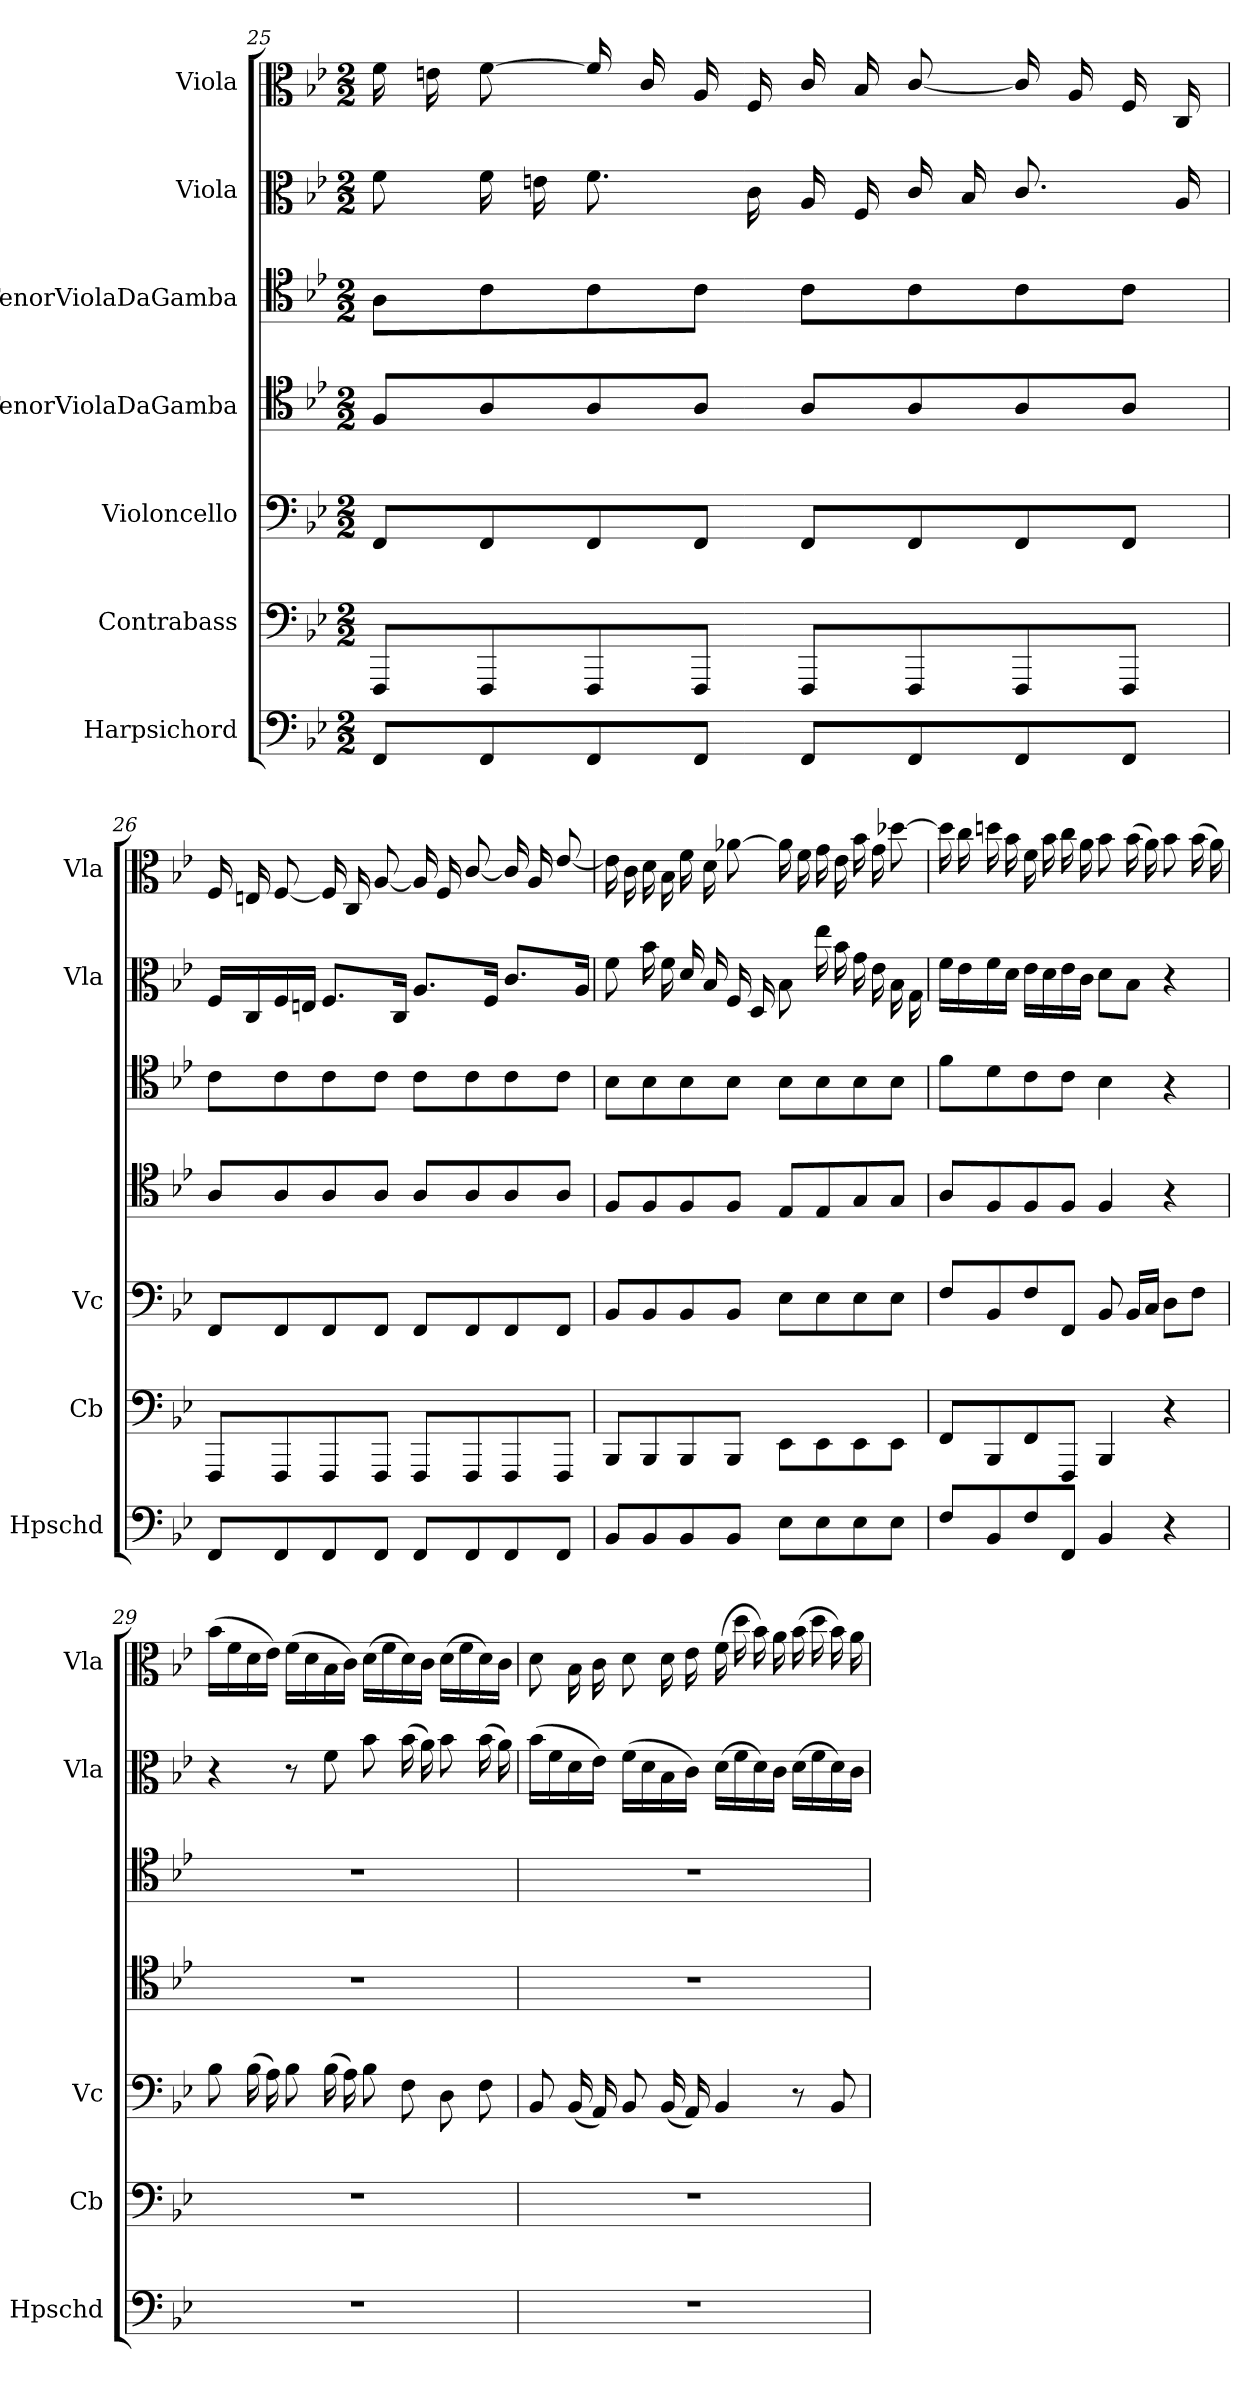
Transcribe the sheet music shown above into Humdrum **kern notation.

**kern	**kern	**kern	**kern	**kern	**kern	**kern
*part7	*part6	*part5	*part4	*part3	*part2	*part1
*staff7	*staff6	*staff5	*staff4	*staff3	*staff2	*staff1
*I"Harpsichord	*I"Contrabass	*I"Violoncello	*I"TenorViolaDaGamba	*I"TenorViolaDaGamba	*I"Viola	*I"Viola
*I'Hpschd	*I'Cb	*I'Vc	*	*	*I'Vla	*I'Vla
*clefF4	*clefF4	*clefF4	*clefC4	*clefC4	*clefC3	*clefC3
*k[b-e-]	*k[b-e-]	*k[b-e-]	*k[b-e-]	*k[b-e-]	*k[b-e-]	*k[b-e-]
*B-:	*B-:	*B-:	*B-:	*B-:	*B-:	*B-:
*M2/2	*M2/2	*M2/2	*M2/2	*M2/2	*M2/2	*M2/2
=25	=25	=25	=25	=25	=25	=25
8FF/L	8FFF/L	8FF/L	8F/L	8A\L	8f\	16f\
.	.	.	.	.	.	16en\
8FF/	8FFF/	8FF/	8A/	8c\	16f\	[8f\
.	.	.	.	.	16en\	.
8FF/	8FFF/	8FF/	8A/	8c\	8.f\	16f/]
.	.	.	.	.	.	16c/
8FF/J	8FFF/J	8FF/J	8A/J	8c\J	.	16A/
.	.	.	.	.	16c\	16F/
8FF/L	8FFF/L	8FF/L	8A/L	8c\L	16A/	16c/
.	.	.	.	.	16F/	16B-/
8FF/	8FFF/	8FF/	8A/	8c\	16c/	[8c/
.	.	.	.	.	16B-/	.
8FF/	8FFF/	8FF/	8A/	8c\	8.c/	16c/]
.	.	.	.	.	.	16A/
8FF/J	8FFF/J	8FF/J	8A/J	8c\J	.	16F/
.	.	.	.	.	16A/	16C/
=26	=26	=26	=26	=26	=26	=26
8FF/L	8FFF/L	8FF/L	8A/L	8c\L	16F/LL	16F/
.	.	.	.	.	16C/	16En/
8FF/	8FFF/	8FF/	8A/	8c\	16F/	[8F/
.	.	.	.	.	16En/JJ	.
8FF/	8FFF/	8FF/	8A/	8c\	8.F/L	16F/]
.	.	.	.	.	.	16C/
8FF/J	8FFF/J	8FF/J	8A/J	8c\J	.	[8A/
.	.	.	.	.	16C/Jk	.
8FF/L	8FFF/L	8FF/L	8A/L	8c\L	8.A/L	16A/]
.	.	.	.	.	.	16F/
8FF/	8FFF/	8FF/	8A/	8c\	.	[8c/
.	.	.	.	.	16F/Jk	.
8FF/	8FFF/	8FF/	8A/	8c\	8.c/L	16c/]
.	.	.	.	.	.	16A/
8FF/J	8FFF/J	8FF/J	8A/J	8c\J	.	[8e-/
.	.	.	.	.	16A/Jk	.
=27	=27	=27	=27	=27	=27	=27
8BB-/L	8BBB-/L	8BB-/L	8F/L	8B-\L	8f\	16e-\]
.	.	.	.	.	.	16c\
8BB-/	8BBB-/	8BB-/	8F/	8B-\	16b-\	16d\
.	.	.	.	.	16f\	16B-\
8BB-/	8BBB-/	8BB-/	8F/	8B-\	16d/	16f\
.	.	.	.	.	16B-/	16d\
8BB-/J	8BBB-/J	8BB-/J	8F/J	8B-\J	16F/	[8a-X\
.	.	.	.	.	16D/	.
8E-\L	8EE-\L	8E-\L	8E-/L	8B-\L	8B-\	16a-\]
.	.	.	.	.	.	16f\
8E-\	8EE-\	8E-\	8E-/	8B-\	16ee-\	16g\
.	.	.	.	.	16b-\	16e-\
8E-\	8EE-\	8E-\	8G/	8B-\	16g\	16b-\
.	.	.	.	.	16e-\	16g\
8E-\J	8EE-\J	8E-\J	8G/J	8B-\J	16B-\	[8dd-X\
.	.	.	.	.	16G\	.
=28	=28	=28	=28	=28	=28	=28
8F/L	8FF/L	8F/L	8A/L	8f\L	16f\LL	16dd-\]
.	.	.	.	.	16e-\	16cc\
8BB-/	8BBB-/	8BB-/	8F/	8d\	16f\	16ddn\
.	.	.	.	.	16d\JJ	16b-\
8F/	8FF/	8F/	8F/	8c\	16e-\LL	16f\
.	.	.	.	.	16d\	16b-\
8FF/J	8FFF/J	8FF/J	8F/J	8c\J	16e-\	16cc\
.	.	.	.	.	16c\JJ	16a\
4BB-/	4BBB-/	8BB-/	4F/	4B-\	8d\L	8b-\
.	.	16BB-/LL	.	.	8B-\J	(16b-\
.	.	16C/JJ	.	.	.	16a\)
4r	4r	8D\L	4r	4r	4r	8b-\
.	.	8F\J	.	.	.	(16b-\
.	.	.	.	.	.	16a\)
=29	=29	=29	=29	=29	=29	=29
1r	1r	8B-\	1r	1r	4r	(16b-\LL
.	.	.	.	.	.	16f\
.	.	(16B-\	.	.	.	16d\
.	.	16A\)	.	.	.	16e-\JJ)
.	.	8B-\	.	.	8r	(16f\LL
.	.	.	.	.	.	16d\
.	.	(16B-\	.	.	8f\	16B-\
.	.	16A\)	.	.	.	16c\JJ)
.	.	8B-\	.	.	8b-\	(16d\LL
.	.	.	.	.	.	16f\
.	.	8F\	.	.	(16b-\	16d\)
.	.	.	.	.	16a\)	16c\JJ
.	.	8D\	.	.	8b-\	(16d\LL
.	.	.	.	.	.	16f\
.	.	8F\	.	.	(16b-\	16d\)
.	.	.	.	.	16a\)	16c\JJ
=30	=30	=30	=30	=30	=30	=30
1r	1r	8BB-/	1r	1r	(16b-\LL	8d\
.	.	.	.	.	16f\	.
.	.	(16BB-/	.	.	16d\	16B-\
.	.	16AA/)	.	.	16e-\JJ)	16c\
.	.	8BB-/	.	.	(16f\LL	8d\
.	.	.	.	.	16d\	.
.	.	(16BB-/	.	.	16B-\	16d\
.	.	16AA/)	.	.	16c\JJ)	16e-\
.	.	4BB-/	.	.	(16d\LL	(16f\
.	.	.	.	.	16f\	16dd\
.	.	.	.	.	16d\)	16b-\)
.	.	.	.	.	16c\JJ	16a\
.	.	8r	.	.	(16d\LL	(16b-\
.	.	.	.	.	16f\	16dd\
.	.	8BB-/	.	.	16d\)	16b-\)
.	.	.	.	.	16c\JJ	16a\
=	=	=	=	=	=	=
*-	*-	*-	*-	*-	*-	*-
